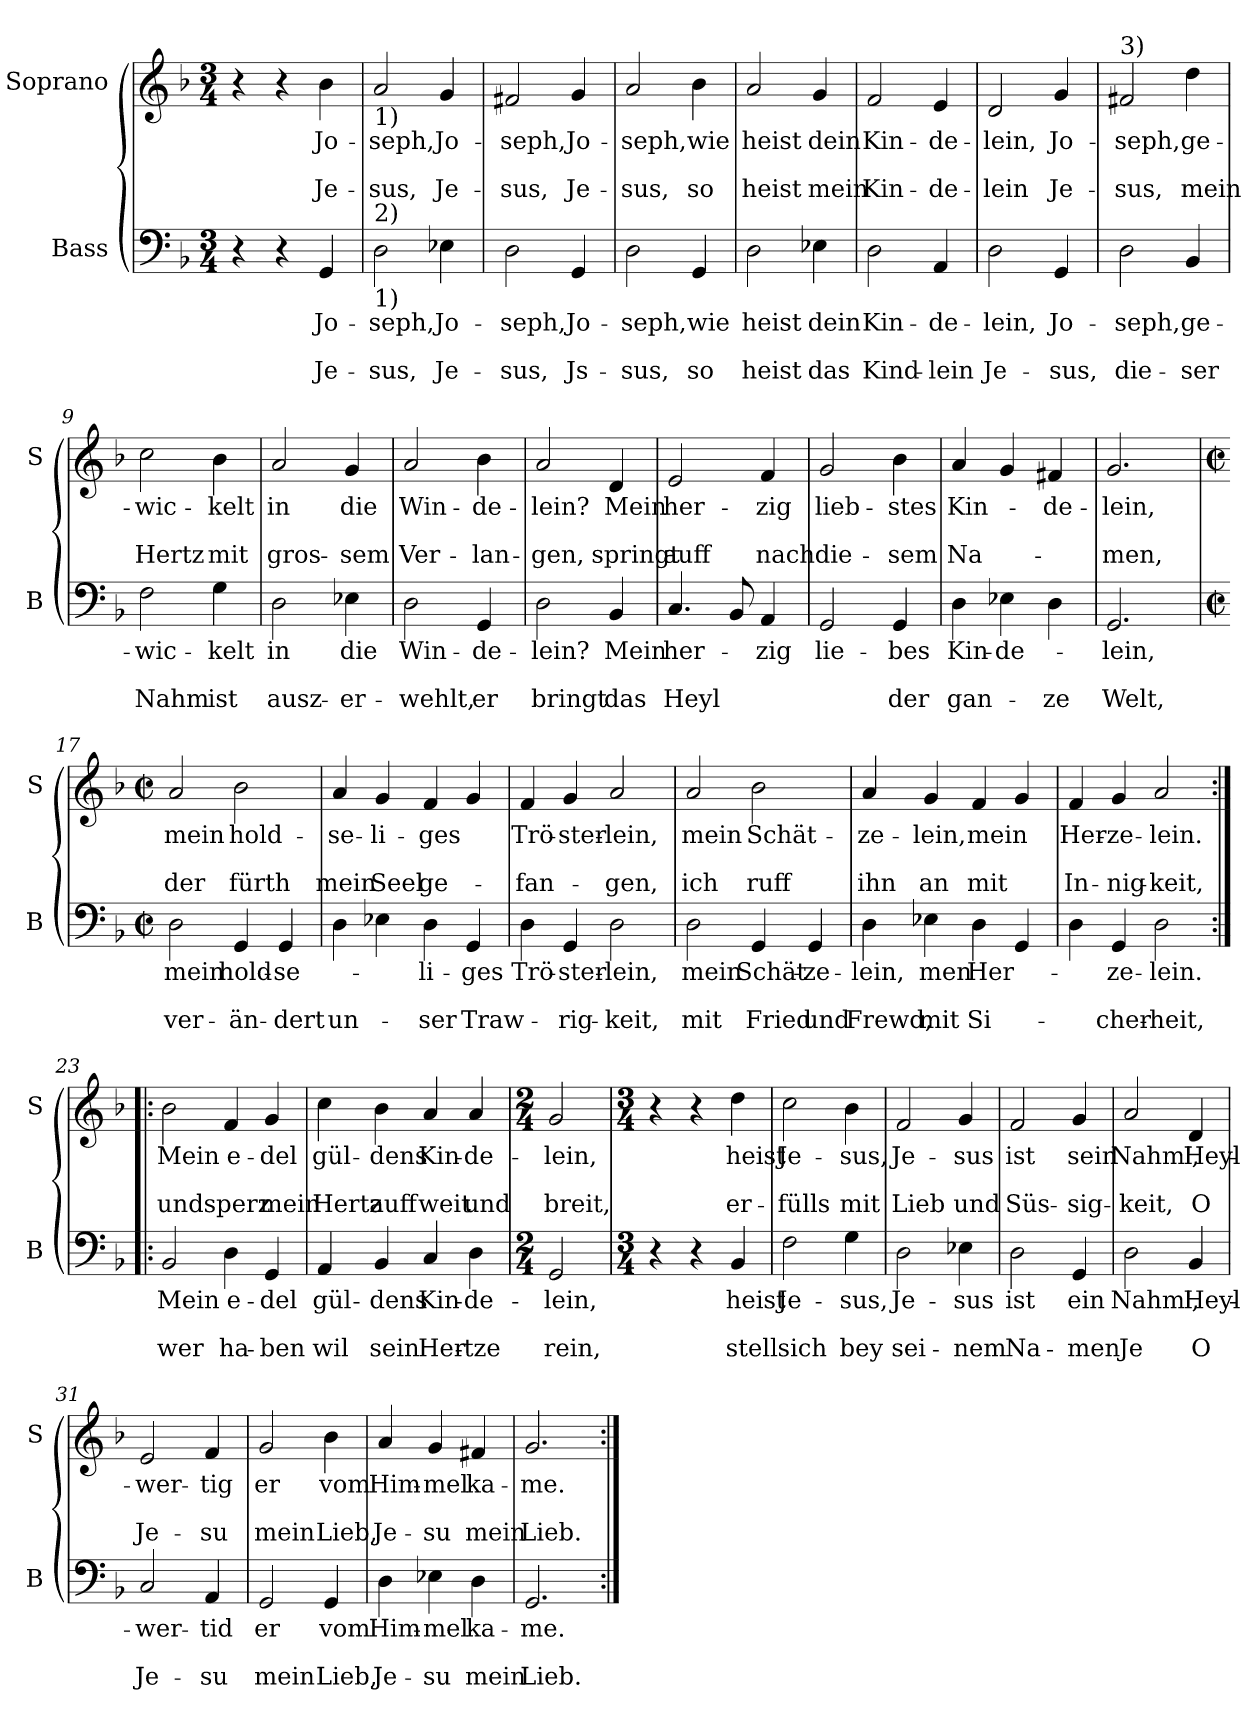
**kern	**text	**text	**text	**kern	**text	**text	**text
*part2	*part2	*part2	*part2	*part1	*part1	*part1	*part1
*staff2	*staff2	*staff2	*staff2	*staff1	*staff1	*staff1	*staff1
*I"Bass	*	*	*	*I"Soprano	*	*	*
*I'B	*	*	*	*I'S	*	*	*
*clefF4	*	*	*	*clefG2	*	*	*
*k[b-]	*	*	*	*k[b-]	*	*	*
*F:	*	*	*	*F:	*	*	*
*M3/4	*	*	*	*M3/4	*	*	*
=1	=1	=1	=1	=1	=1	=1	=1
4r	.	.	.	4r	.	.	.
4r	.	.	.	4r	.	.	.
!	!LO:LY:b	!	!LO:LY:b	!	!LO:LY:b	!	!LO:LY:b
4GG/	Jo-	.	Je-	4b-\	Jo-	.	Je-
=2	=2	=2	=2	=2	=2	=2	=2
!	!	!	!	!LO:TX:b:t=1)	!	!	!
!LO:TX:a:t=2)	!	!	!	!	!	!	!
!LO:TX:b:t=1)	!	!	!	!	!	!	!
!	!LO:LY:b	!	!LO:LY:b	!	!LO:LY:b	!	!LO:LY:b
2D\	-seph,	.	-sus,	2a/	-seph,	.	-sus,
!	!LO:LY:b	!	!LO:LY:b	!	!LO:LY:b	!	!LO:LY:b
4E-X\	Jo-	.	Je-	4g/	Jo-	.	Je-
=3	=3	=3	=3	=3	=3	=3	=3
!	!LO:LY:b	!	!LO:LY:b	!	!LO:LY:b	!	!LO:LY:b
2D\	-seph,	.	-sus,	2f#X/	-seph,	.	-sus,
!	!LO:LY:b	!	!LO:LY:b	!	!LO:LY:b	!	!LO:LY:b
4GG/	Jo-	.	Js-	4g/	Jo-	.	Je-
=4	=4	=4	=4	=4	=4	=4	=4
!	!LO:LY:b	!	!LO:LY:b	!	!LO:LY:b	!	!LO:LY:b
2D\	-seph,	.	-sus,	2a/	-seph,	.	-sus,
!	!LO:LY:b	!	!LO:LY:b	!	!LO:LY:b	!	!LO:LY:b
4GG/	wie	.	so	4b-\	wie	.	so
=5	=5	=5	=5	=5	=5	=5	=5
!	!LO:LY:b	!	!LO:LY:b	!	!LO:LY:b	!	!LO:LY:b
2D\	heist	.	heist	2a/	heist	.	heist
!	!LO:LY:b	!	!LO:LY:b	!	!LO:LY:b	!	!LO:LY:b
4E-X\	dein	.	das	4g/	dein	.	mein
=6	=6	=6	=6	=6	=6	=6	=6
!	!LO:LY:b	!	!LO:LY:b	!	!LO:LY:b	!	!LO:LY:b
2D\	Kin-	.	Kind-	2f/	Kin-	.	Kin-
!	!LO:LY:b	!	!LO:LY:b	!	!LO:LY:b	!	!LO:LY:b
4AA/	-de-	.	-lein	4e/	-de-	.	-de-
!!LO:LB:g=z
=7	=7	=7	=7	=7	=7	=7	=7
!	!LO:LY:b	!	!LO:LY:b	!	!LO:LY:b	!	!LO:LY:b
2D\	-lein,	.	Je-	2d/	-lein,	.	-lein
!	!LO:LY:b	!	!LO:LY:b	!	!LO:LY:b	!	!LO:LY:b
4GG/	Jo-	.	-sus,	4g/	Jo-	.	Je-
=8	=8	=8	=8	=8	=8	=8	=8
!	!	!	!	!LO:TX:a:t=3)	!	!	!
!	!LO:LY:b	!	!LO:LY:b	!	!LO:LY:b	!	!LO:LY:b
2D\	-seph,	.	die-	2f#X/	-seph,	.	-sus,
!	!LO:LY:b	!	!LO:LY:b	!	!LO:LY:b	!	!LO:LY:b
4BB-/	ge-	.	-ser	4dd\	ge-	.	mein
=9	=9	=9	=9	=9	=9	=9	=9
!	!LO:LY:b	!	!LO:LY:b	!	!LO:LY:b	!	!LO:LY:b
2F\	-wic-	.	Nahm	2cc\	-wic-	.	Hertz
!	!LO:LY:b	!	!LO:LY:b	!	!LO:LY:b	!	!LO:LY:b
4G\	-kelt	.	ist	4b-\	-kelt	.	mit
=10	=10	=10	=10	=10	=10	=10	=10
!	!LO:LY:b	!	!LO:LY:b	!	!LO:LY:b	!	!LO:LY:b
2D\	in	.	ausz-	2a/	in	.	gros-
!	!LO:LY:b	!	!LO:LY:b	!	!LO:LY:b	!	!LO:LY:b
4E-X\	die	.	-er-	4g/	die	.	-sem
=11	=11	=11	=11	=11	=11	=11	=11
!	!LO:LY:b	!	!LO:LY:b	!	!LO:LY:b	!	!LO:LY:b
2D\	Win-	.	-wehlt,	2a/	Win-	.	Ver-
!	!LO:LY:b	!	!LO:LY:b	!	!LO:LY:b	!	!LO:LY:b
4GG/	-de-	.	er	4b-\	-de-	.	-lan-
=12	=12	=12	=12	=12	=12	=12	=12
!	!LO:LY:b	!	!LO:LY:b	!	!LO:LY:b	!	!LO:LY:b
2D\	-lein?	.	bringt	2a/	-lein?	.	-gen,
!	!LO:LY:b	!	!LO:LY:b	!	!LO:LY:b	!	!LO:LY:b
4BB-/	Mein	.	das	4d/	Mein	.	springt
!!LO:LB:g=z
=13	=13	=13	=13	=13	=13	=13	=13
!	!LO:LY:b	!	!LO:LY:b	!	!LO:LY:b	!	!LO:LY:b
4.C/	her-	.	Heyl	2e/	her-	.	auff
8BB-/	.	.	.	.	.	.	.
!	!LO:LY:b	!	!	!	!LO:LY:b	!	!LO:LY:b
4AA/	-zig	.	.	4f/	-zig	.	nach
=14	=14	=14	=14	=14	=14	=14	=14
!	!LO:LY:b	!	!	!	!LO:LY:b	!	!LO:LY:b
2GG/	lie-	.	.	2g/	lieb-	.	die-
!	!LO:LY:b	!	!LO:LY:b	!	!LO:LY:b	!	!LO:LY:b
4GG/	-bes	.	der	4b-\	-stes	.	-sem
=15	=15	=15	=15	=15	=15	=15	=15
!	!LO:LY:b	!	!LO:LY:b	!	!LO:LY:b	!	!LO:LY:b
4D\	Kin-	.	gan-	4a/	Kin-	.	Na-
!	!LO:LY:b	!	!	!	!	!	!
4E-X\	-de-	.	.	4g/	.	.	.
!	!	!	!LO:LY:b	!	!LO:LY:b	!	!
4D\	.	.	-ze	4f#X/	-de-	.	.
=16	=16	=16	=16	=16	=16	=16	=16
!	!LO:LY:b	!	!LO:LY:b	!	!LO:LY:b	!	!LO:LY:b
2.GG/	-lein,	.	Welt,	2.g/	-lein,	.	-men,
=17	=17	=17	=17	=17	=17	=17	=17
*M2/2	*	*	*	*M2/2	*	*	*
*met(c|)	*	*	*	*met(c|)	*	*	*
!	!LO:LY:b	!	!LO:LY:b	!	!LO:LY:b	!	!LO:LY:b
2D\	mein	.	ver-	2a/	mein	.	der
!	!LO:LY:b	!	!LO:LY:b	!	!LO:LY:b	!	!LO:LY:b
4GG/	hold-	.	-än-	2b-\	hold-	.	fürth
!	!LO:LY:b	!	!LO:LY:b	!	!	!	!
4GG/	-se-	.	-dert	.	.	.	.
=18	=18	=18	=18	=18	=18	=18	=18
!	!	!	!LO:LY:b	!	!LO:LY:b	!	!LO:LY:b
4D\	.	.	un-	4a/	-se-	.	mein
!	!	!	!	!	!LO:LY:b	!	!LO:LY:b
4E-X\	.	.	.	4g/	-li-	.	Seel
!	!LO:LY:b	!	!LO:LY:b	!	!LO:LY:b	!	!LO:LY:b
4D\	-li-	.	-ser	4f/	-ges	.	ge-
!	!LO:LY:b	!	!LO:LY:b	!	!	!	!
4GG/	-ges	.	Traw-	4g/	.	.	.
!!LO:LB:g=z
=19	=19	=19	=19	=19	=19	=19	=19
!	!LO:LY:b	!	!	!	!LO:LY:b	!	!LO:LY:b
4D\	Trö-	.	.	4f/	Trö-	.	-fan-
!	!LO:LY:b	!	!LO:LY:b	!	!LO:LY:b	!	!
4GG/	-ster-	.	-rig-	4g/	-ster-	.	.
!	!LO:LY:b	!	!LO:LY:b	!	!LO:LY:b	!	!LO:LY:b
2D\	-lein,	.	-keit,	2a/	-lein,	.	-gen,
=20	=20	=20	=20	=20	=20	=20	=20
!	!LO:LY:b	!	!LO:LY:b	!	!LO:LY:b	!	!LO:LY:b
2D\	mein	.	mit	2a/	mein	.	ich
!	!LO:LY:b	!	!LO:LY:b	!	!LO:LY:b	!	!LO:LY:b
4GG/	Schät-	.	Fried	2b-\	Schät-	.	ruff
!	!LO:LY:b	!	!LO:LY:b	!	!	!	!
4GG/	-ze-	.	und	.	.	.	.
=21	=21	=21	=21	=21	=21	=21	=21
!	!LO:LY:b	!	!LO:LY:b	!	!LO:LY:b	!	!LO:LY:b
4D\	-lein,	.	Frewd,	4a/	-ze-	.	ihn
!	!LO:LY:b	!	!LO:LY:b	!	!LO:LY:b	!	!LO:LY:b
4E-X\	men	.	mit	4g/	-lein,	.	an
!	!LO:LY:b	!	!LO:LY:b	!	!LO:LY:b	!	!LO:LY:b
4D\	Her-	.	Si-	4f/	mein	.	mit
4GG/	.	.	.	4g/	.	.	.
=22	=22	=22	=22	=22	=22	=22	=22
!	!	!	!	!	!LO:LY:b	!	!LO:LY:b
4D\	.	.	.	4f/	Her-	.	In-
!	!LO:LY:b	!	!LO:LY:b	!	!LO:LY:b	!	!LO:LY:b
4GG/	-ze-	.	-cher-	4g/	-ze-	.	-nig-
!	!LO:LY:b	!	!LO:LY:b	!	!LO:LY:b	!	!LO:LY:b
2D\	-lein.	.	-heit,	2a/	-lein.	.	-keit,
=23:|!|:	=23:|!|:	=23:|!|:	=23:|!|:	=23:|!|:	=23:|!|:	=23:|!|:	=23:|!|:
!	!LO:LY:b	!	!LO:LY:b	!	!LO:LY:b	!	!LO:LY:b
2BB-/	Mein	.	wer	2b-\	Mein	.	und
!	!LO:LY:b	!	!LO:LY:b	!	!LO:LY:b	!	!LO:LY:b
4D\	e-	.	ha-	4f/	e-	.	sperz
!	!LO:LY:b	!	!LO:LY:b	!	!LO:LY:b	!	!LO:LY:b
4GG/	-del	.	-ben	4g/	-del	.	mein
!!LO:PB:g=z
=24	=24	=24	=24	=24	=24	=24	=24
!	!LO:LY:b	!	!LO:LY:b	!	!LO:LY:b	!	!LO:LY:b
4AA/	gül-	.	wil	4cc\	gül-	.	Hertz
!	!LO:LY:b	!	!LO:LY:b	!	!LO:LY:b	!	!LO:LY:b
4BB-/	-dens	.	sein	4b-\	-dens	.	auff
!	!LO:LY:b	!	!LO:LY:b	!	!LO:LY:b	!	!LO:LY:b
4C/	Kin-	.	Her-	4a/	Kin-	.	weit
!	!LO:LY:b	!	!LO:LY:b	!	!LO:LY:b	!	!LO:LY:b
4D\	-de-	.	-tze	4a/	-de-	.	und
=25	=25	=25	=25	=25	=25	=25	=25
*M2/4	*	*	*	*M2/4	*	*	*
!	!LO:LY:b	!	!LO:LY:b	!	!LO:LY:b	!	!LO:LY:b
2GG/	-lein,	.	rein,	2g/	-lein,	.	breit,
=26	=26	=26	=26	=26	=26	=26	=26
*M3/4	*	*	*	*M3/4	*	*	*
4r	.	.	.	4r	.	.	.
4r	.	.	.	4r	.	.	.
!	!LO:LY:b	!	!LO:LY:b	!	!LO:LY:b	!	!LO:LY:b
4BB-/	heist	.	stell	4dd\	heist	.	er-
=27	=27	=27	=27	=27	=27	=27	=27
!	!LO:LY:b	!	!LO:LY:b	!	!LO:LY:b	!	!LO:LY:b
2F\	Je-	.	sich	2cc\	Je-	.	-fülls
!	!LO:LY:b	!	!LO:LY:b	!	!LO:LY:b	!	!LO:LY:b
4G\	-sus,	.	bey	4b-\	-sus,	.	mit
=28	=28	=28	=28	=28	=28	=28	=28
!	!LO:LY:b	!	!LO:LY:b	!	!LO:LY:b	!	!LO:LY:b
2D\	Je-	.	sei-	2f/	Je-	.	Lieb
!	!LO:LY:b	!	!LO:LY:b	!	!LO:LY:b	!	!LO:LY:b
4E-X\	-sus	.	-nem	4g/	-sus	.	und
=29	=29	=29	=29	=29	=29	=29	=29
!	!LO:LY:b	!	!LO:LY:b	!	!LO:LY:b	!	!LO:LY:b
2D\	ist	.	Na-	2f/	ist	.	Süs-
!	!LO:LY:b	!	!LO:LY:b	!	!LO:LY:b	!	!LO:LY:b
4GG/	ein	.	-men	4g/	sein	.	-sig-
!!LO:LB:g=z
=30	=30	=30	=30	=30	=30	=30	=30
!	!LO:LY:b	!	!LO:LY:b	!	!LO:LY:b	!	!LO:LY:b
2D\	Nahm',	.	Je	2a/	Nahm',	.	-keit,
!	!LO:LY:b	!	!LO:LY:b	!	!LO:LY:b	!	!LO:LY:b
4BB-/	Heyl-	.	O	4d/	Heyl-	.	O
=31	=31	=31	=31	=31	=31	=31	=31
!	!LO:LY:b	!	!LO:LY:b	!	!LO:LY:b	!	!LO:LY:b
2C/	-wer-	.	Je-	2e/	-wer-	.	Je-
!	!LO:LY:b	!	!LO:LY:b	!	!LO:LY:b	!	!LO:LY:b
4AA/	-tid	.	-su	4f/	-tig	.	-su
=32	=32	=32	=32	=32	=32	=32	=32
!	!LO:LY:b	!	!LO:LY:b	!	!LO:LY:b	!	!LO:LY:b
2GG/	er	.	mein	2g/	er	.	mein
!	!LO:LY:b	!	!LO:LY:b	!	!LO:LY:b	!	!LO:LY:b
4GG/	vom	.	Lieb,	4b-\	vom	.	Lieb,
=33	=33	=33	=33	=33	=33	=33	=33
!	!LO:LY:b	!	!LO:LY:b	!	!LO:LY:b	!	!LO:LY:b
4D\	Him-	.	Je-	4a/	Him-	.	Je-
!	!LO:LY:b	!	!LO:LY:b	!	!LO:LY:b	!	!LO:LY:b
4E-X\	-mel	.	-su	4g/	-mel	.	-su
!	!LO:LY:b	!	!LO:LY:b	!	!LO:LY:b	!	!LO:LY:b
4D\	ka-	.	mein	4f#X/	ka-	.	mein
=34	=34	=34	=34	=34	=34	=34	=34
!	!LO:LY:b	!	!LO:LY:b	!	!LO:LY:b	!	!LO:LY:b
2.GG/	-me.	.	Lieb.	2.g/	-me.	.	Lieb.
=:|!	=:|!	=:|!	=:|!	=:|!	=:|!	=:|!	=:|!
*-	*-	*-	*-	*-	*-	*-	*-
